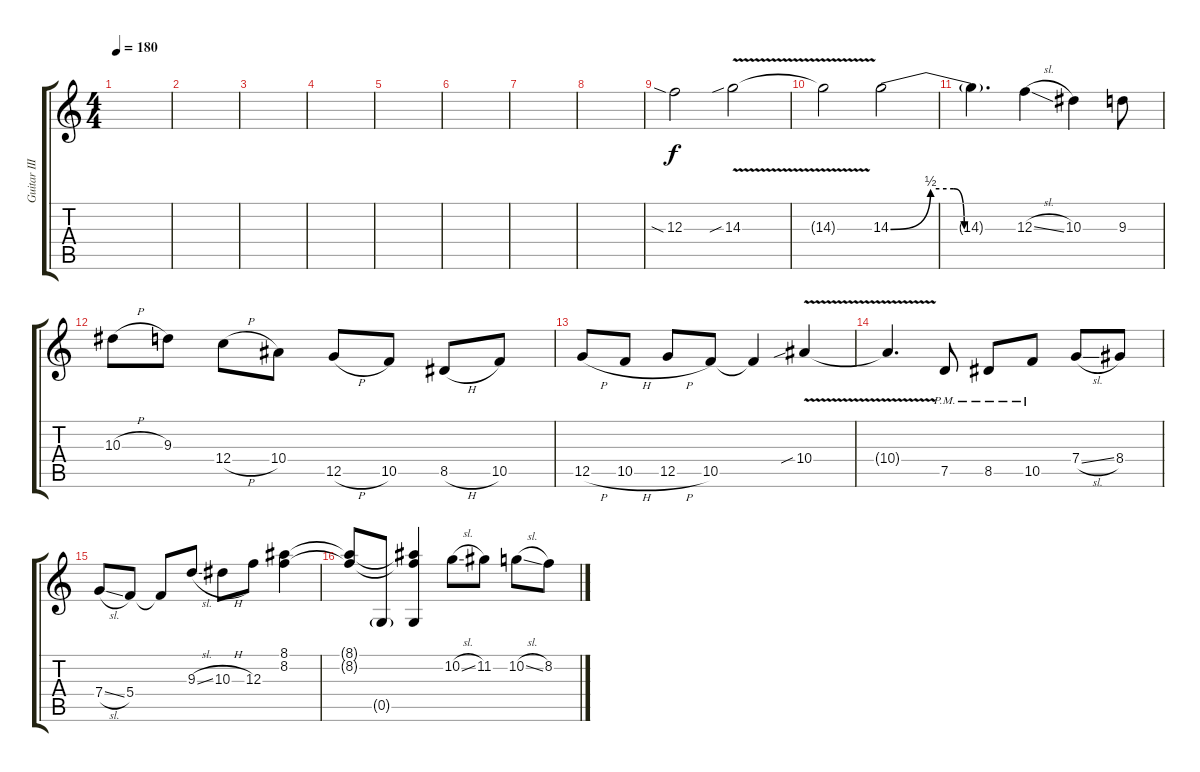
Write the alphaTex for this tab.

\track ("Guitar III" "Guitar III") {instrument distortionguitar}
\staff {score tabs}
\tuning (D4 A3 F3 C3 G2 C2) {hide}
\ts (4 4)
\tempo 180
\clef g2
\ks c
|
|
|
|
|
|
|
|
12.3{sia}.2 14.3{v sib}.2 |
14.3{t}.2 14.3{be (custom 0 0 19 2 30 2 35 0 50 0 60 0)}.2 |
14.3{t}.4{d} 12.3{sl}.4 10.3.4 9.3.8 |
10.3{h}.8 9.3.8 12.4{h}.8 10.4.8 12.5{h}.8 10.5.8 8.5{h}.8 10.5.8 |
12.5{h}.8 10.5{h}.8 12.5{h}.8 10.5.8 10.5{t}.4 10.4{v sib}.4 |
10.4{t}.4{d} 7.5{pm}.8 8.5{pm}.8 10.5{pm}.8 7.4{sl}.8 8.4.8 |
7.4{sl}.8 5.4.8 5.4{t}.8 9.3{sl}.8 10.3{h}.8 12.3.8 (8.1 8.2).4 |
(8.1{t} 8.2{t}).8 0.5{g}.8 (8.1{t} 8.2{t} 0.5{t}).4 10.2{sl}.8 11.2.8 10.2{sl}.8 8.2.8
